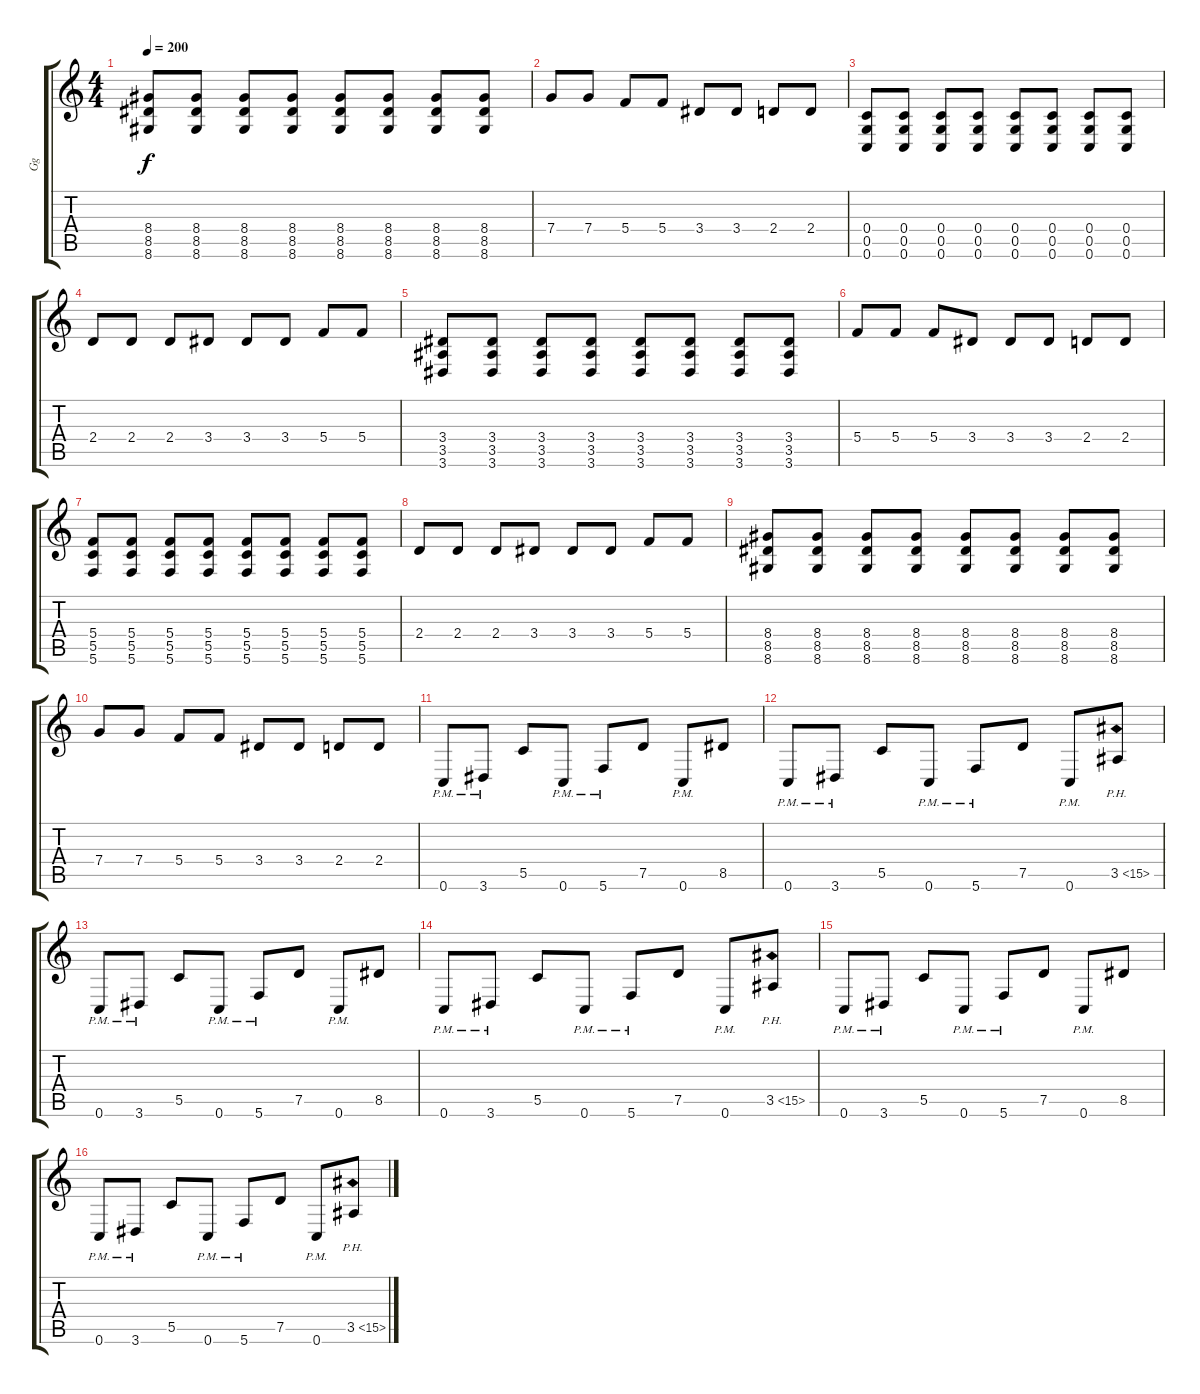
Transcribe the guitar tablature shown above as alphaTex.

\track ("Gg" "Gg") {instrument distortionguitar}
\staff {score tabs}
\tuning (D4 A3 F3 C3 G2 C2) {hide}
\ts (4 4)
\tempo 200
\clef g2
\ks c
(8.4 8.5 8.6).8{dy f} (8.4 8.5 8.6).8 (8.4 8.5 8.6).8 (8.4 8.5 8.6).8 (8.4 8.5 8.6).8 (8.4 8.5 8.6).8 (8.4 8.5 8.6).8 (8.4 8.5 8.6).8 |
7.4.8 7.4.8 5.4.8 5.4.8 3.4.8 3.4.8 2.4.8 2.4.8 |
(0.4 0.5 0.6).8 (0.4 0.5 0.6).8 (0.4 0.5 0.6).8 (0.4 0.5 0.6).8 (0.4 0.5 0.6).8 (0.4 0.5 0.6).8 (0.4 0.5 0.6).8 (0.4 0.5 0.6).8 |
2.4.8 2.4.8 2.4.8 3.4.8 3.4.8 3.4.8 5.4.8 5.4.8 |
(3.4 3.5 3.6).8 (3.4 3.5 3.6).8 (3.4 3.5 3.6).8 (3.4 3.5 3.6).8 (3.4 3.5 3.6).8 (3.4 3.5 3.6).8 (3.4 3.5 3.6).8 (3.4 3.5 3.6).8 |
5.4.8 5.4.8 5.4.8 3.4.8 3.4.8 3.4.8 2.4.8 2.4.8 |
(5.4 5.5 5.6).8 (5.4 5.5 5.6).8 (5.4 5.5 5.6).8 (5.4 5.5 5.6).8 (5.4 5.5 5.6).8 (5.4 5.5 5.6).8 (5.4 5.5 5.6).8 (5.4 5.5 5.6).8 |
2.4.8 2.4.8 2.4.8 3.4.8 3.4.8 3.4.8 5.4.8 5.4.8 |
(8.4 8.5 8.6).8 (8.4 8.5 8.6).8 (8.4 8.5 8.6).8 (8.4 8.5 8.6).8 (8.4 8.5 8.6).8 (8.4 8.5 8.6).8 (8.4 8.5 8.6).8 (8.4 8.5 8.6).8 |
7.4.8 7.4.8 5.4.8 5.4.8 3.4.8 3.4.8 2.4.8 2.4.8 |
0.6{pm}.8 3.6{pm}.8 5.5.8 0.6{pm}.8 5.6{pm}.8 7.5.8 0.6{pm}.8 8.5.8 |
0.6{pm}.8 3.6{pm}.8 5.5.8 0.6{pm}.8 5.6{pm}.8 7.5.8 0.6{pm}.8 3.5{ph 12}.8 |
0.6{pm}.8 3.6{pm}.8 5.5.8 0.6{pm}.8 5.6{pm}.8 7.5.8 0.6{pm}.8 8.5.8 |
0.6{pm}.8 3.6{pm}.8 5.5.8 0.6{pm}.8 5.6{pm}.8 7.5.8 0.6{pm}.8 3.5{ph 12}.8 |
0.6{pm}.8 3.6{pm}.8 5.5.8 0.6{pm}.8 5.6{pm}.8 7.5.8 0.6{pm}.8 8.5.8 |
0.6{pm}.8 3.6{pm}.8 5.5.8 0.6{pm}.8 5.6{pm}.8 7.5.8 0.6{pm}.8 3.5{ph 12}.8
